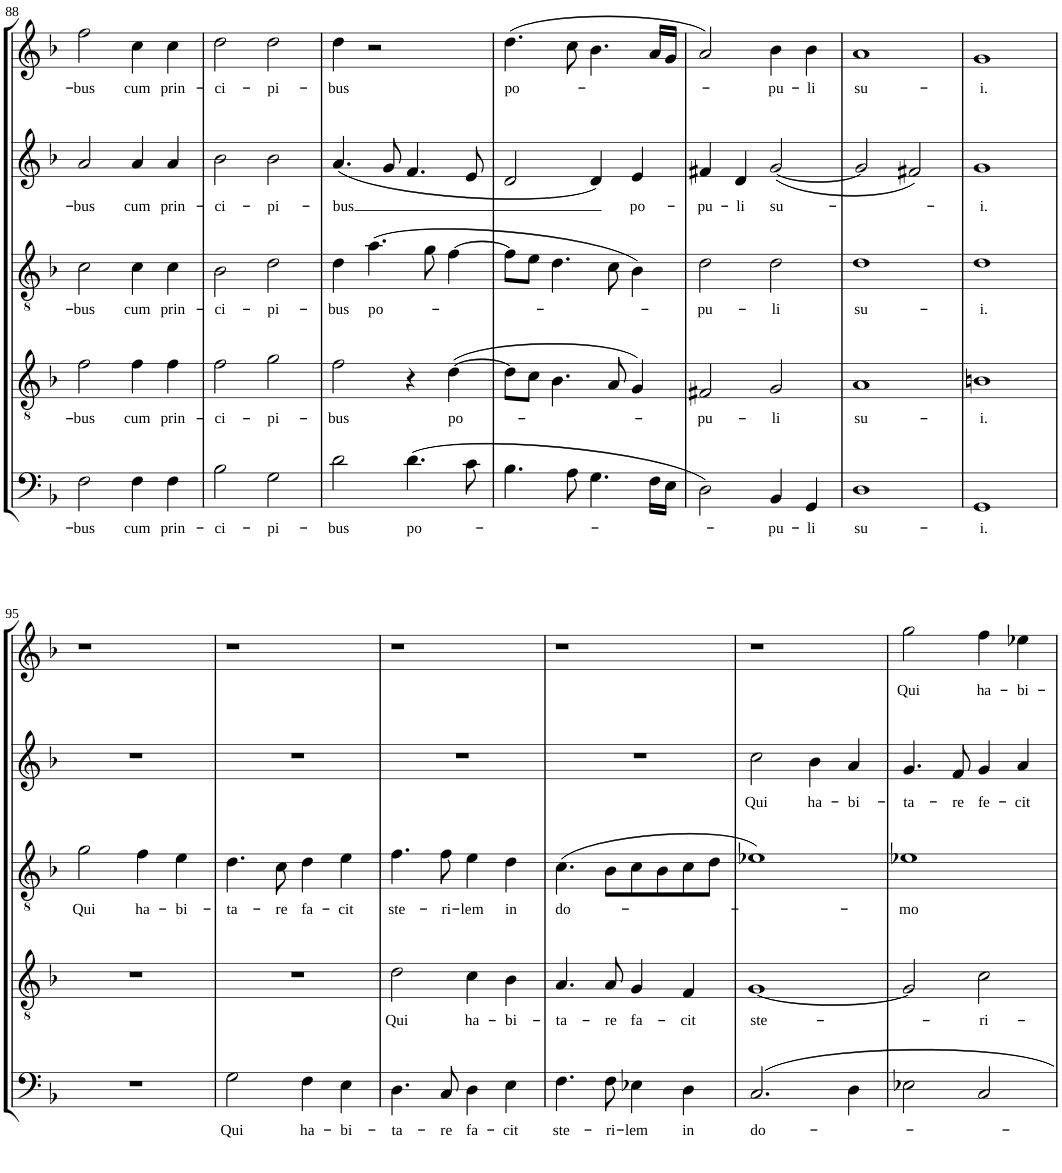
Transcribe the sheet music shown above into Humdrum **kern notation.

**kern	**text	**kern	**text	**kern	**text	**kern	**text	**kern	**text
*part5	*part5	*part4	*part4	*part3	*part3	*part2	*part2	*part1	*part1
*staff5	*staff5	*staff4	*staff4	*staff3	*staff3	*staff2	*staff2	*staff1	*staff1
*I"Basso	*	*I"Tenore	*	*I"Alto	*	*I"Alto	*	*I"Canto	*
!!LO:PB:g=z
*clefF4	*	*clefGv2	*	*clefGv2	*	*clefG2	*	*clefG2	*
*Trd7c12	*	*	*	*	*	*	*	*	*
*k[b-]	*	*k[b-]	*	*k[b-]	*	*k[b-]	*	*k[b-]	*
*F:	*	*F:	*	*F:	*	*F:	*	*F:	*
*M4/4	*	*M4/4	*	*M4/4	*	*M4/4	*	*M4/4	*
*met(c)	*	*met(c)	*	*met(c)	*	*met(c)	*	*met(c)	*
=88	=88	=88	=88	=88	=88	=88	=88	=88	=88
!	!LO:LY:b	!	!LO:LY:b	!	!LO:LY:b	!	!LO:LY:b	!	!LO:LY:b
2F\	-­bus	2f\	-­bus	2c\	-­bus	2a/	-­bus	2ff\	-­bus
!	!LO:LY:b	!	!LO:LY:b	!	!LO:LY:b	!	!LO:LY:b	!	!LO:LY:b
4F\	cum	4f\	cum	4c\	cum	4a/	cum	4cc\	cum
!	!LO:LY:b	!	!LO:LY:b	!	!LO:LY:b	!	!LO:LY:b	!	!LO:LY:b
4F\	prin-	4f\	prin-	4c\	prin-	4a/	prin-	4cc\	prin-
=89	=89	=89	=89	=89	=89	=89	=89	=89	=89
!	!LO:LY:b	!	!LO:LY:b	!	!LO:LY:b	!	!LO:LY:b	!	!LO:LY:b
2B-\	-ci-	2f\	-ci-	2B-\	-ci-	2b-\	-ci-	2dd\	-ci-
!	!LO:LY:b	!	!LO:LY:b	!	!LO:LY:b	!	!LO:LY:b	!	!LO:LY:b
2G\	-pi-	2g\	-pi-	2d\	-pi-	2b-\	-pi-	2dd\	-pi-
=90	=90	=90	=90	=90	=90	=90	=90	=90	=90
!	!LO:LY:b	!	!LO:LY:b	!	!LO:LY:b	!	!LO:LY:b	!	!LO:LY:b
2d\	-bus	2f\	-bus	4d\	-bus	(4.a/	-bus	4dd\	-bus
!	!	!	!	!	!LO:LY:b	!	!	!	!
.	.	.	.	(4.a\	po-	.	.	2r	.
.	.	.	.	.	.	8g/	.	.	.
!	!LO:LY:b	!	!	!	!	!	!	!	!
(4.d\	po-	4r	.	.	.	4.f/	.	.	.
.	.	.	.	8g\	.	.	.	.	.
!	!	!	!LO:LY:b	!	!	!	!	!	!
.	.	([4d\	po-	[4f\	.	.	.	4ryy	.
8c\	.	.	.	.	.	8e/	.	.	.
=91	=91	=91	=91	=91	=91	=91	=91	=91	=91
!	!	!	!	!	!	!	!	!	!LO:LY:b
4.B-\	.	8d\L]	.	8f\L]	.	2d/	.	(4.dd\	po-
.	.	8c\J	.	8e\J	.	.	.	.	.
.	.	4.B-\	.	4.d\	.	.	.	.	.
8A\	.	.	.	.	.	.	.	8cc\	.
4.G\	.	.	.	.	.	4d/)	.	4.b-\	.
.	.	8A/	.	8c\	.	.	.	.	.
!	!	!	!	!	!	!	!LO:LY:b	!	!
.	.	4G/)	.	4B-\)	.	4e/	po-	.	.
16F\LL	.	.	.	.	.	.	.	16a/LL	.
16E\JJ	.	.	.	.	.	.	.	16g/JJ	.
=92	=92	=92	=92	=92	=92	=92	=92	=92	=92
!	!	!	!LO:LY:b	!	!LO:LY:b	!	!LO:LY:b	!	!
2D\)	.	2F#X/	-pu-	2d\	-pu-	4f#X/	-pu-	2a/)	.
!	!	!	!	!	!	!	!LO:LY:b	!	!
.	.	.	.	.	.	4d/	-li	.	.
!	!LO:LY:b	!	!LO:LY:b	!	!LO:LY:b	!	!LO:LY:b	!	!LO:LY:b
4BB-/	-pu-	2G/	-li	2d\	-li	([2g/	su-	4b-\	-pu-
!	!LO:LY:b	!	!	!	!	!	!	!	!LO:LY:b
4GG/	-li	.	.	.	.	.	.	4b-\	-li
=93	=93	=93	=93	=93	=93	=93	=93	=93	=93
!	!LO:LY:b	!	!LO:LY:b	!	!LO:LY:b	!	!	!	!LO:LY:b
1D	su-	1A	su-	1d	su-	2g/]	.	1a	su-
.	.	.	.	.	.	2f#X/)	.	.	.
=94	=94	=94	=94	=94	=94	=94	=94	=94	=94
!	!LO:LY:b	!	!LO:LY:b	!	!LO:LY:b	!	!LO:LY:b	!	!LO:LY:b
1GG	-i.	1Bn	-i.	1d	-i.	1g	-i.	1g	-i.
!!LO:LB:g=z
=95	=95	=95	=95	=95	=95	=95	=95	=95	=95
!	!	!	!	!	!LO:LY:b	!	!	!	!
1r	.	1r	.	2g\	Qui	1r	.	1r	.
!	!	!	!	!	!LO:LY:b	!	!	!	!
.	.	.	.	4f\	ha-	.	.	.	.
!	!	!	!	!	!LO:LY:b	!	!	!	!
.	.	.	.	4e\	-bi-	.	.	.	.
=96	=96	=96	=96	=96	=96	=96	=96	=96	=96
!	!LO:LY:b	!	!	!	!LO:LY:b	!	!	!	!
2G\	Qui	1r	.	4.d\	-ta-	1r	.	1r	.
!	!	!	!	!	!LO:LY:b	!	!	!	!
.	.	.	.	8c\	-re	.	.	.	.
!	!LO:LY:b	!	!	!	!LO:LY:b	!	!	!	!
4F\	ha-	.	.	4d\	fa-	.	.	.	.
!	!LO:LY:b	!	!	!	!LO:LY:b	!	!	!	!
4E\	-bi-	.	.	4e\	-cit	.	.	.	.
=97	=97	=97	=97	=97	=97	=97	=97	=97	=97
!	!LO:LY:b	!	!LO:LY:b	!	!LO:LY:b	!	!	!	!
4.D\	-ta-	2d\	Qui	4.f\	ste-	1r	.	1r	.
!	!LO:LY:b	!	!	!	!LO:LY:b	!	!	!	!
8C/	-re	.	.	8f\	-ri-	.	.	.	.
!	!LO:LY:b	!	!LO:LY:b	!	!LO:LY:b	!	!	!	!
4D\	fa-	4c\	ha-	4e\	-lem	.	.	.	.
!	!LO:LY:b	!	!LO:LY:b	!	!LO:LY:b	!	!	!	!
4E\	-cit	4B-\	-bi-	4d\	in	.	.	.	.
=98	=98	=98	=98	=98	=98	=98	=98	=98	=98
!	!LO:LY:b	!	!LO:LY:b	!	!LO:LY:b	!	!	!	!
4.F\	ste-	4.A/	-ta-	(4.c\	do-	1r	.	1r	.
!	!LO:LY:b	!	!LO:LY:b	!	!	!	!	!	!
8F\	-ri-	8A/	-re	8B-\L	.	.	.	.	.
!	!LO:LY:b	!	!LO:LY:b	!	!	!	!	!	!
4E-X\	-lem	4G/	fa-	8c\	.	.	.	.	.
.	.	.	.	8B-\	.	.	.	.	.
!	!LO:LY:b	!	!LO:LY:b	!	!	!	!	!	!
4D\	in	4F/	-cit	8c\	.	.	.	.	.
.	.	.	.	8d\J	.	.	.	.	.
=99	=99	=99	=99	=99	=99	=99	=99	=99	=99
!	!LO:LY:b	!	!LO:LY:b	!	!	!	!LO:LY:b	!	!
2.C/	do-	[1G	ste-	1e-X)	.	2cc\	Qui	1r	.
!	!	!	!	!	!	!	!LO:LY:b	!	!
.	.	.	.	.	.	4b-\	ha-	.	.
!	!	!	!	!	!	!	!LO:LY:b	!	!
4D\	.	.	.	.	.	4a/	-bi-	.	.
=100	=100	=100	=100	=100	=100	=100	=100	=100	=100
!	!	!	!	!	!LO:LY:b	!	!LO:LY:b	!	!LO:LY:b
2E-X\	.	2G/]	.	1e-X	-mo	4.g/	-ta-	2gg\	Qui
!	!	!	!	!	!	!	!LO:LY:b	!	!
.	.	.	.	.	.	8f/	-re	.	.
!	!	!	!LO:LY:b	!	!	!	!LO:LY:b	!	!LO:LY:b
2C/	.	2c\	-ri-	.	.	4g/	fe-	4ff\	ha-
!	!	!	!	!	!	!	!LO:LY:b	!	!LO:LY:b
.	.	.	.	.	.	4a/	-cit	4ee-X\	-bi-
=	=	=	=	=	=	=	=	=	=
*-	*-	*-	*-	*-	*-	*-	*-	*-	*-
